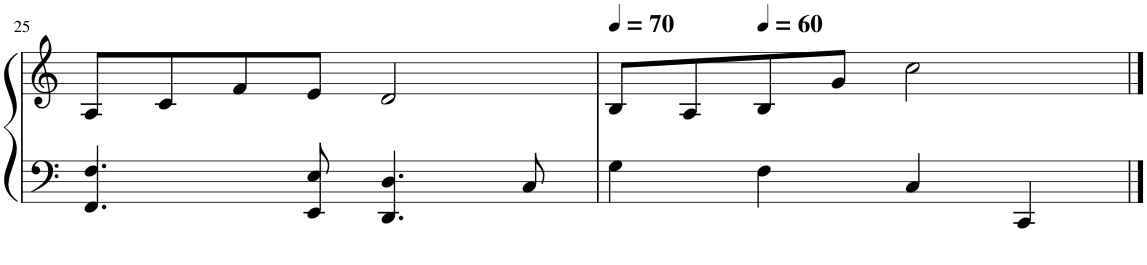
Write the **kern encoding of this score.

**kern	**kern
*part1	*part1
*staff2	*staff1
*I"Piano	*
*I'Pno.	*
!!LO:PB:g=z
*clefF4	*clefG2
*k[]	*k[]
*M4/4	*M4/4
=25	=25
4.FF/ 4.F/	8A/L
.	8c/
.	8f/
8EE/ 8E/	8e/J
4.DD/ 4.D/	2d/
8C/	.
=26	=26
*	*MM70
4G\	8B/L
.	8A/
*	*MM60
4F\	8B/
.	8g/J
4C/	2cc\
4CC/	.
==	==
*-	*-
